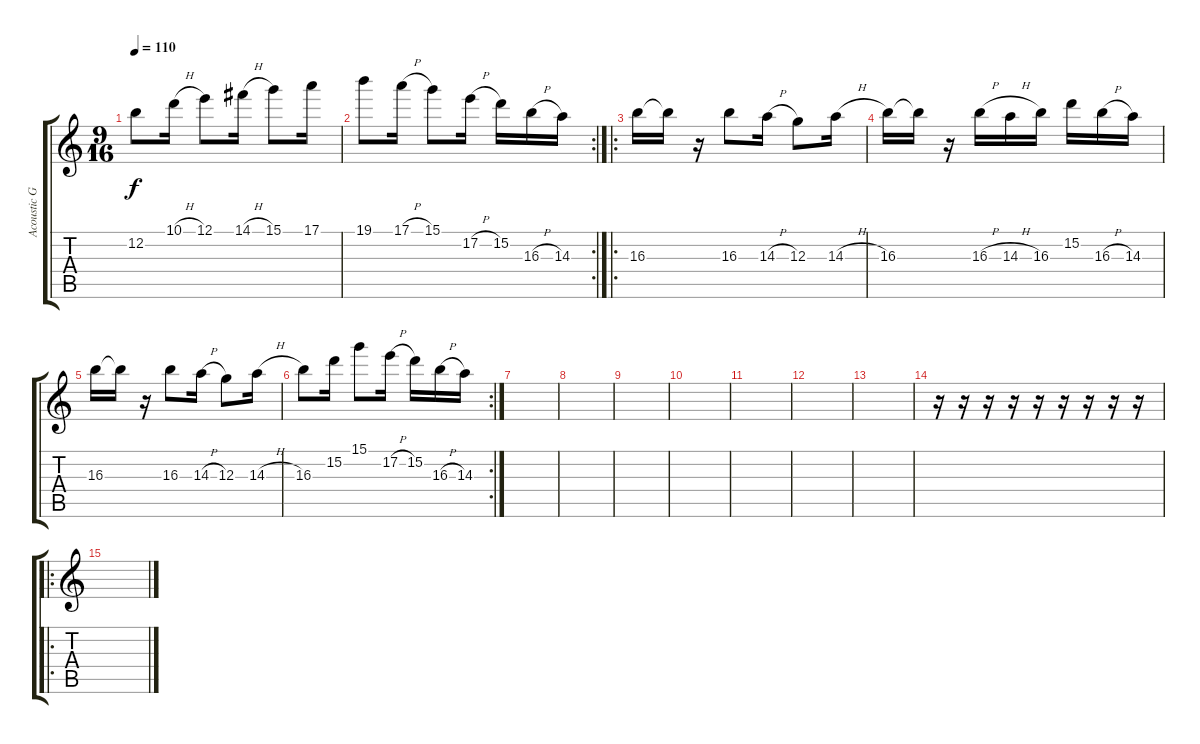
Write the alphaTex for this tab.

\track ("Acoustic Guitar" "Acoustic G") {instrument acousticguitarsteel}
\staff {score tabs}
\tuning (E4 B3 G3 D3 A2 E2) {hide}
\ts (9 16)
\tempo 110
\clef g2
\ks c
12.2.8{dy f} 10.1{h}.16 12.1.8 14.1{h}.16 15.1.8 17.1.16 |
\rc 2
19.1.8 17.1{h}.16 15.1.8 17.2{h}.16 15.2.16 16.3{h}.16 14.3.16 |
\ro
16.3.16 16.3{t}.16 r.16 16.3.8 14.3{h}.16 12.3.8 14.3{h}.16 |
16.3.16 16.3{t}.16 r.16 16.3{h}.16 14.3{h}.16 16.3.16 15.2.16 16.3{h}.16 14.3.16 |
16.3.16 16.3{t}.16 r.16 16.3.8 14.3{h}.16 12.3.8 14.3{h}.16 |
\rc 2
16.3.8 15.2.16 15.1.8 17.2{h}.16 15.2.16 16.3{h}.16 14.3.16 |
|
|
|
|
|
|
|
r.16 r.16 r.16 r.16 r.16 r.16 r.16 r.16 r.16 |
\ro
